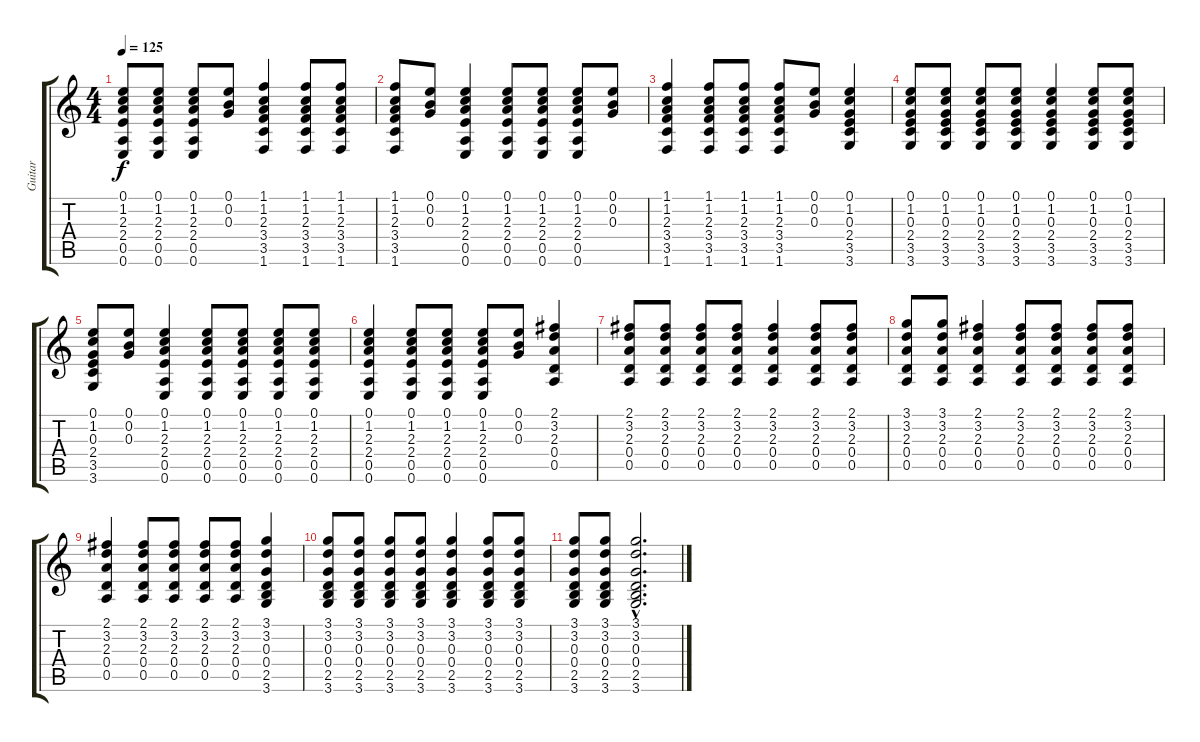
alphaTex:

\track ("Guitar" "Guitar") {instrument acousticguitarsteel}
\staff {score tabs}
\tuning (E4 B3 G3 D3 A2 E2) {hide}
\ts (4 4)
\tempo 125
\clef g2
\ks c
(0.1 1.2 2.3 2.4 0.5 0.6).8{dy f} (0.1 1.2 2.3 2.4 0.5 0.6).8 (0.1 1.2 2.3 2.4 0.5 0.6).8 (0.1 0.2 0.3).8 (1.1 1.2 2.3 3.4 3.5 1.6).4 (1.1 1.2 2.3 3.4 3.5 1.6).8 (1.1 1.2 2.3 3.4 3.5 1.6).8 |
(1.1 1.2 2.3 3.4 3.5 1.6).8 (0.1 0.2 0.3).8 (0.1 1.2 2.3 2.4 0.5 0.6).4 (0.1 1.2 2.3 2.4 0.5 0.6).8 (0.1 1.2 2.3 2.4 0.5 0.6).8 (0.1 1.2 2.3 2.4 0.5 0.6).8 (0.1 0.2 0.3).8 |
(1.1 1.2 2.3 3.4 3.5 1.6).4 (1.1 1.2 2.3 3.4 3.5 1.6).8 (1.1 1.2 2.3 3.4 3.5 1.6).8 (1.1 1.2 2.3 3.4 3.5 1.6).8 (0.1 0.2 0.3).8 (0.1 1.2 0.3 2.4 3.5 3.6).4 |
(0.1 1.2 0.3 2.4 3.5 3.6).8 (0.1 1.2 0.3 2.4 3.5 3.6).8 (0.1 1.2 0.3 2.4 3.5 3.6).8 (0.1 1.2 0.3 2.4 3.5 3.6).8 (0.1 1.2 0.3 2.4 3.5 3.6).4 (0.1 1.2 0.3 2.4 3.5 3.6).8 (0.1 1.2 0.3 2.4 3.5 3.6).8 |
(0.1 1.2 0.3 2.4 3.5 3.6).8 (0.1 0.2 0.3).8 (0.1 1.2 2.3 2.4 0.5 0.6).4 (0.1 1.2 2.3 2.4 0.5 0.6).8 (0.1 1.2 2.3 2.4 0.5 0.6).8 (0.1 1.2 2.3 2.4 0.5 0.6).8 (0.1 1.2 2.3 2.4 0.5 0.6).8 |
(0.1 1.2 2.3 2.4 0.5 0.6).4 (0.1 1.2 2.3 2.4 0.5 0.6).8 (0.1 1.2 2.3 2.4 0.5 0.6).8 (0.1 1.2 2.3 2.4 0.5 0.6).8 (0.1 0.2 0.3).8 (2.1 3.2 2.3 0.4 0.5).4 |
(2.1 3.2 2.3 0.4 0.5).8 (2.1 3.2 2.3 0.4 0.5).8 (2.1 3.2 2.3 0.4 0.5).8 (2.1 3.2 2.3 0.4 0.5).8 (2.1 3.2 2.3 0.4 0.5).4 (2.1 3.2 2.3 0.4 0.5).8 (2.1 3.2 2.3 0.4 0.5).8 |
(3.1 3.2 2.3 0.4 0.5).8 (3.1 3.2 2.3 0.4 0.5).8 (2.1 3.2 2.3 0.4 0.5).4 (2.1 3.2 2.3 0.4 0.5).8 (2.1 3.2 2.3 0.4 0.5).8 (2.1 3.2 2.3 0.4 0.5).8 (2.1 3.2 2.3 0.4 0.5).8 |
(2.1 3.2 2.3 0.4 0.5).4 (2.1 3.2 2.3 0.4 0.5).8 (2.1 3.2 2.3 0.4 0.5).8 (2.1 3.2 2.3 0.4 0.5).8 (2.1 3.2 2.3 0.4 0.5).8 (3.1 3.2 0.3 0.4 2.5 3.6).4 |
(3.1 3.2 0.3 0.4 2.5 3.6).8 (3.1 3.2 0.3 0.4 2.5 3.6).8 (3.1 3.2 0.3 0.4 2.5 3.6).8 (3.1 3.2 0.3 0.4 2.5 3.6).8 (3.1 3.2 0.3 0.4 2.5 3.6).4 (3.1 3.2 0.3 0.4 2.5 3.6).8 (3.1 3.2 0.3 0.4 2.5 3.6).8 |
(3.1 3.2 0.3 0.4 2.5 3.6).8 (3.1 3.2 0.3 0.4 2.5 3.6).8 (3.1{hac} 3.2{hac} 0.3{hac} 0.4{hac} 2.5{hac} 3.6{hac}).2{d}
